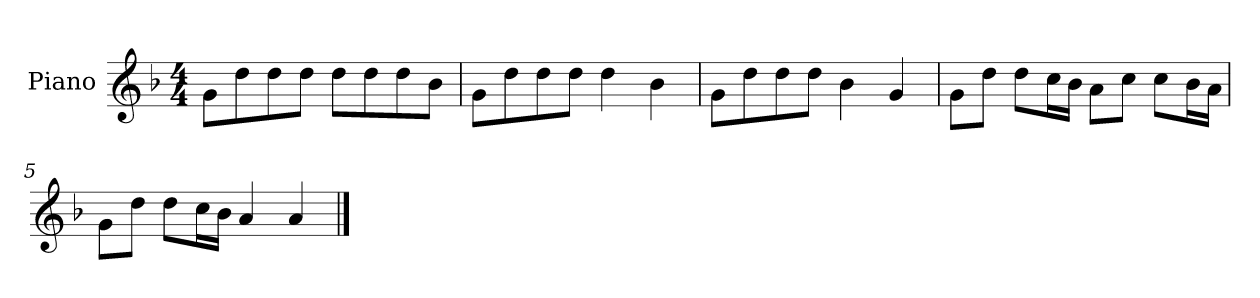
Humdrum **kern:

**kern
*part1
*staff1
*I"Piano
*I'P-no
*clefG2
*k[b-]
*M4/4
*MM90
=1
8g\L
8dd\
8dd\
8dd\J
8dd\L
8dd\
8dd\
8b-\J
=2
8g\L
8dd\
8dd\
8dd\J
4dd\
4b-\
=3
8g\L
8dd\
8dd\
8dd\J
4b-\
4g/
=4
8g\L
8dd\J
8dd\L
16cc\L
16b-\JJ
8a\L
8cc\J
8cc\L
16b-\L
16a\JJ
=5
8g\L
8dd\J
8dd\L
16cc\L
16b-\JJ
4a/
4a/
==
*-
